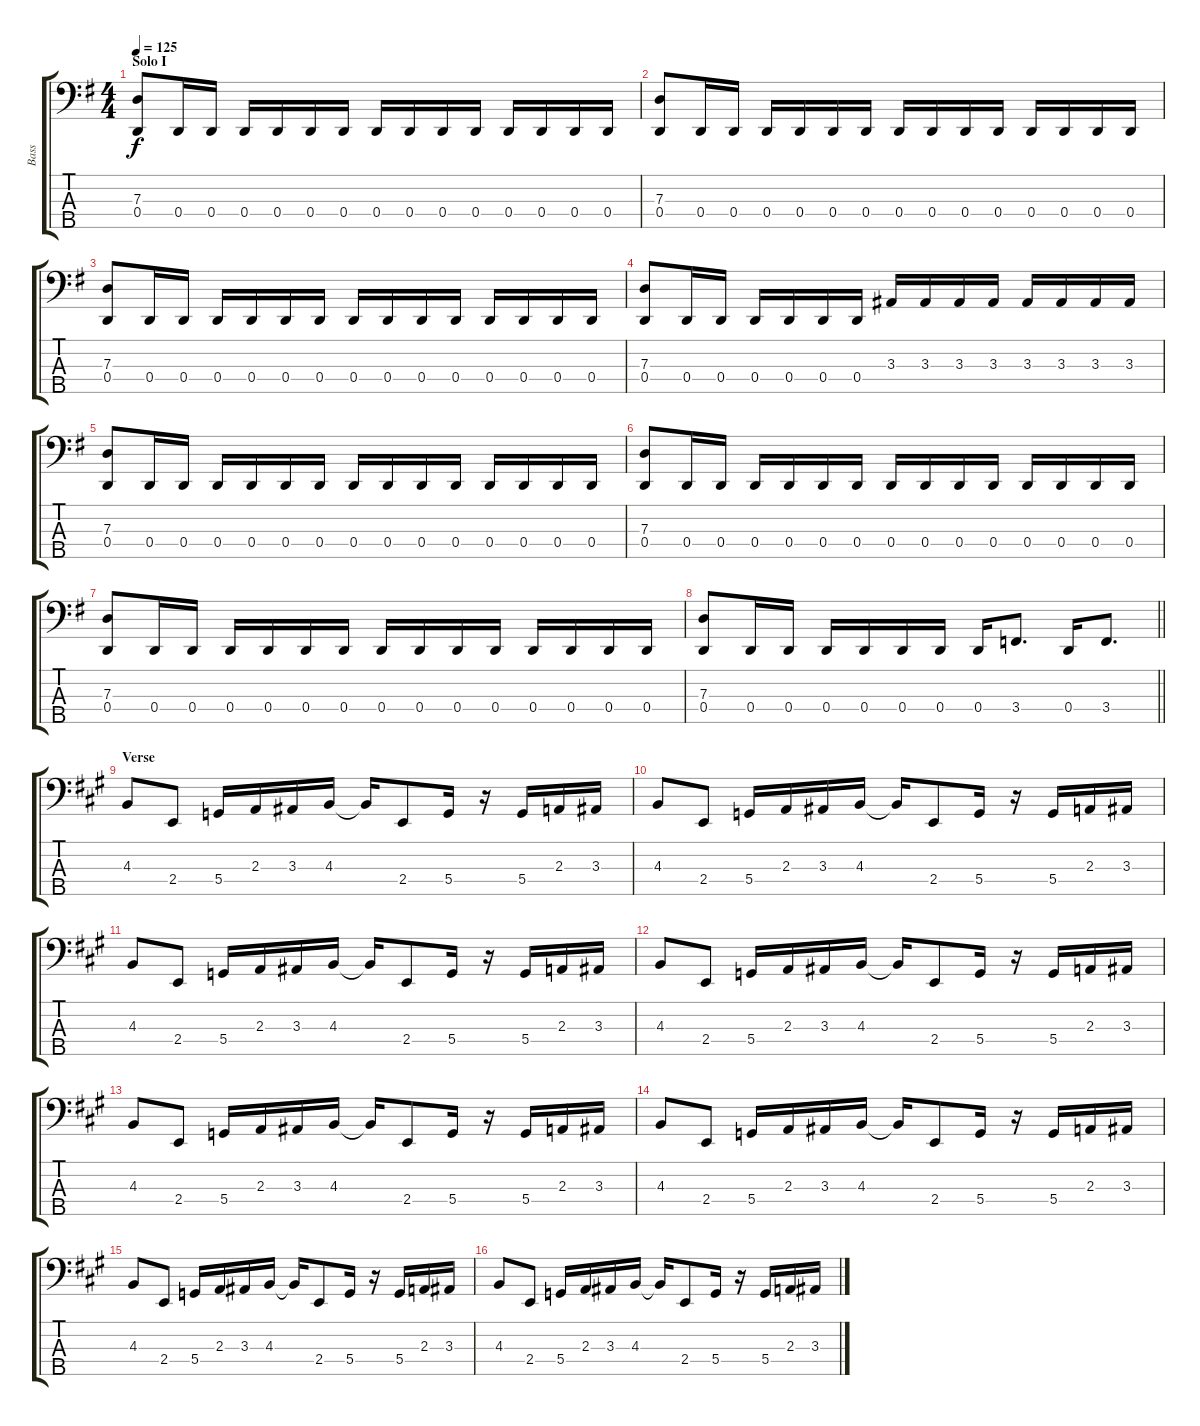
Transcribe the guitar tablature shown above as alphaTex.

\track ("Bass" "Bass") {instrument electricbasspick}
\staff {score tabs}
\tuning (F2 C2 G1 D1 A0) {hide}
\ts (4 4)
\section ("" "Solo I")
\tempo 125
\clef f4
\ks eminor
(7.3 0.4).8{dy f} 0.4.16 0.4.16 0.4.16 0.4.16 0.4.16 0.4.16 0.4.16 0.4.16 0.4.16 0.4.16 0.4.16 0.4.16 0.4.16 0.4.16 |
(7.3 0.4).8 0.4.16 0.4.16 0.4.16 0.4.16 0.4.16 0.4.16 0.4.16 0.4.16 0.4.16 0.4.16 0.4.16 0.4.16 0.4.16 0.4.16 |
(7.3 0.4).8 0.4.16 0.4.16 0.4.16 0.4.16 0.4.16 0.4.16 0.4.16 0.4.16 0.4.16 0.4.16 0.4.16 0.4.16 0.4.16 0.4.16 |
(7.3 0.4).8 0.4.16 0.4.16 0.4.16 0.4.16 0.4.16 0.4.16 3.3.16 3.3.16 3.3.16 3.3.16 3.3.16 3.3.16 3.3.16 3.3.16 |
(7.3 0.4).8 0.4.16 0.4.16 0.4.16 0.4.16 0.4.16 0.4.16 0.4.16 0.4.16 0.4.16 0.4.16 0.4.16 0.4.16 0.4.16 0.4.16 |
(7.3 0.4).8 0.4.16 0.4.16 0.4.16 0.4.16 0.4.16 0.4.16 0.4.16 0.4.16 0.4.16 0.4.16 0.4.16 0.4.16 0.4.16 0.4.16 |
(7.3 0.4).8 0.4.16 0.4.16 0.4.16 0.4.16 0.4.16 0.4.16 0.4.16 0.4.16 0.4.16 0.4.16 0.4.16 0.4.16 0.4.16 0.4.16 |
\barLineRight lightlight
(7.3 0.4).8 0.4.16 0.4.16 0.4.16 0.4.16 0.4.16 0.4.16 0.4.16 3.4.8{d} 0.4.16 3.4.8{d} |
\section ("" "Verse")
\ks f#minor
4.3.8 2.4.8 5.4.16 2.3.16 3.3.16 4.3.16 4.3{t}.16 2.4.8 5.4.16 r.16 5.4.16 2.3.16 3.3.16 |
4.3.8 2.4.8 5.4.16 2.3.16 3.3.16 4.3.16 4.3{t}.16 2.4.8 5.4.16 r.16 5.4.16 2.3.16 3.3.16 |
4.3.8 2.4.8 5.4.16 2.3.16 3.3.16 4.3.16 4.3{t}.16 2.4.8 5.4.16 r.16 5.4.16 2.3.16 3.3.16 |
4.3.8 2.4.8 5.4.16 2.3.16 3.3.16 4.3.16 4.3{t}.16 2.4.8 5.4.16 r.16 5.4.16 2.3.16 3.3.16 |
4.3.8 2.4.8 5.4.16 2.3.16 3.3.16 4.3.16 4.3{t}.16 2.4.8 5.4.16 r.16 5.4.16 2.3.16 3.3.16 |
4.3.8 2.4.8 5.4.16 2.3.16 3.3.16 4.3.16 4.3{t}.16 2.4.8 5.4.16 r.16 5.4.16 2.3.16 3.3.16 |
4.3.8 2.4.8 5.4.16 2.3.16 3.3.16 4.3.16 4.3{t}.16 2.4.8 5.4.16 r.16 5.4.16 2.3.16 3.3.16 |
4.3.8 2.4.8 5.4.16 2.3.16 3.3.16 4.3.16 4.3{t}.16 2.4.8 5.4.16 r.16 5.4.16 2.3.16 3.3.16
